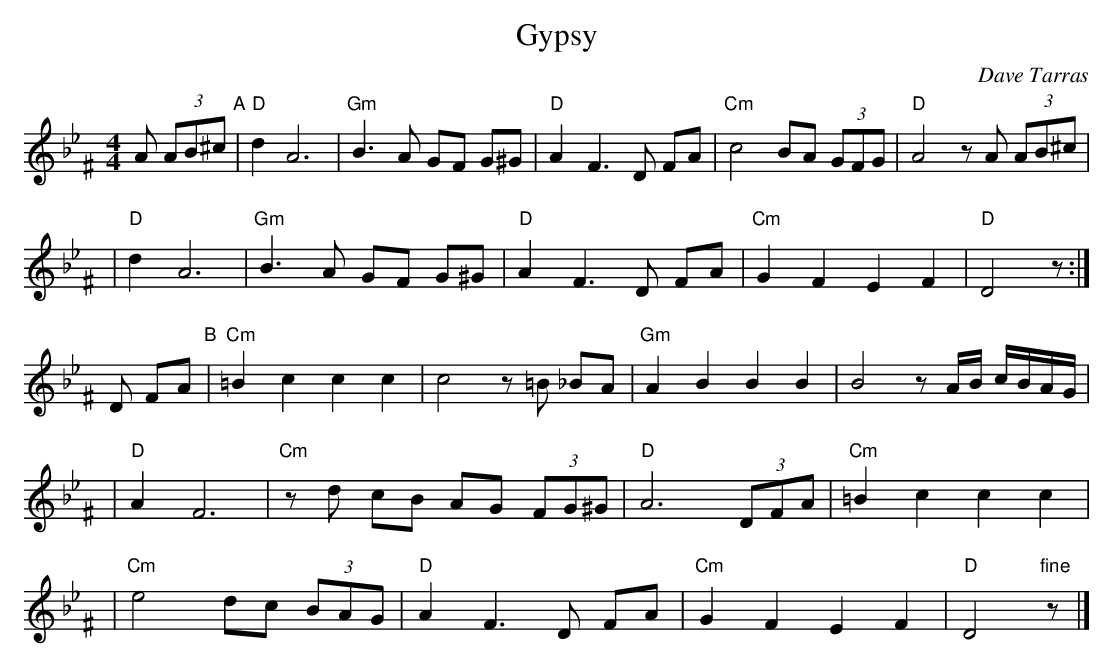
X:1
T: Gypsy
C: Dave Tarras
M: 4/4
L: 1/8
K: Dphr^F
A (3AB^c \
"A"\
| "D"d2 A6 | "Gm"B3 A GF G^G \
| "D"A2 F3 D FA | "Cm"c4 BA (3GFG | "D"A4 zA (3AB^c |
| "D"d2 A6 | "Gm"B3 A GF G^G \
| "D"A2 F3 D FA | "Cm"G2 F2 E2 F2 | "D"D4 z :|
D FA \
"B"\
| "Cm"=B2 c2 c2 c2 | c4 z=B _BA \
| "Gm"A2 B2 B2 B2 | B4 z A/B/ c/B/A/G/ |
| "D"A2 F6 | "Cm"zd cB AG (3FG^G \
| "D"A6 (3DFA | "Cm"=B2 c2 c2 c2 |
| "Cm"e4 dc (3BAG | "D"A2 F3 D FA \
| "Cm"G2 F2 E2 F2 | "D"D4 "fine"z |]
